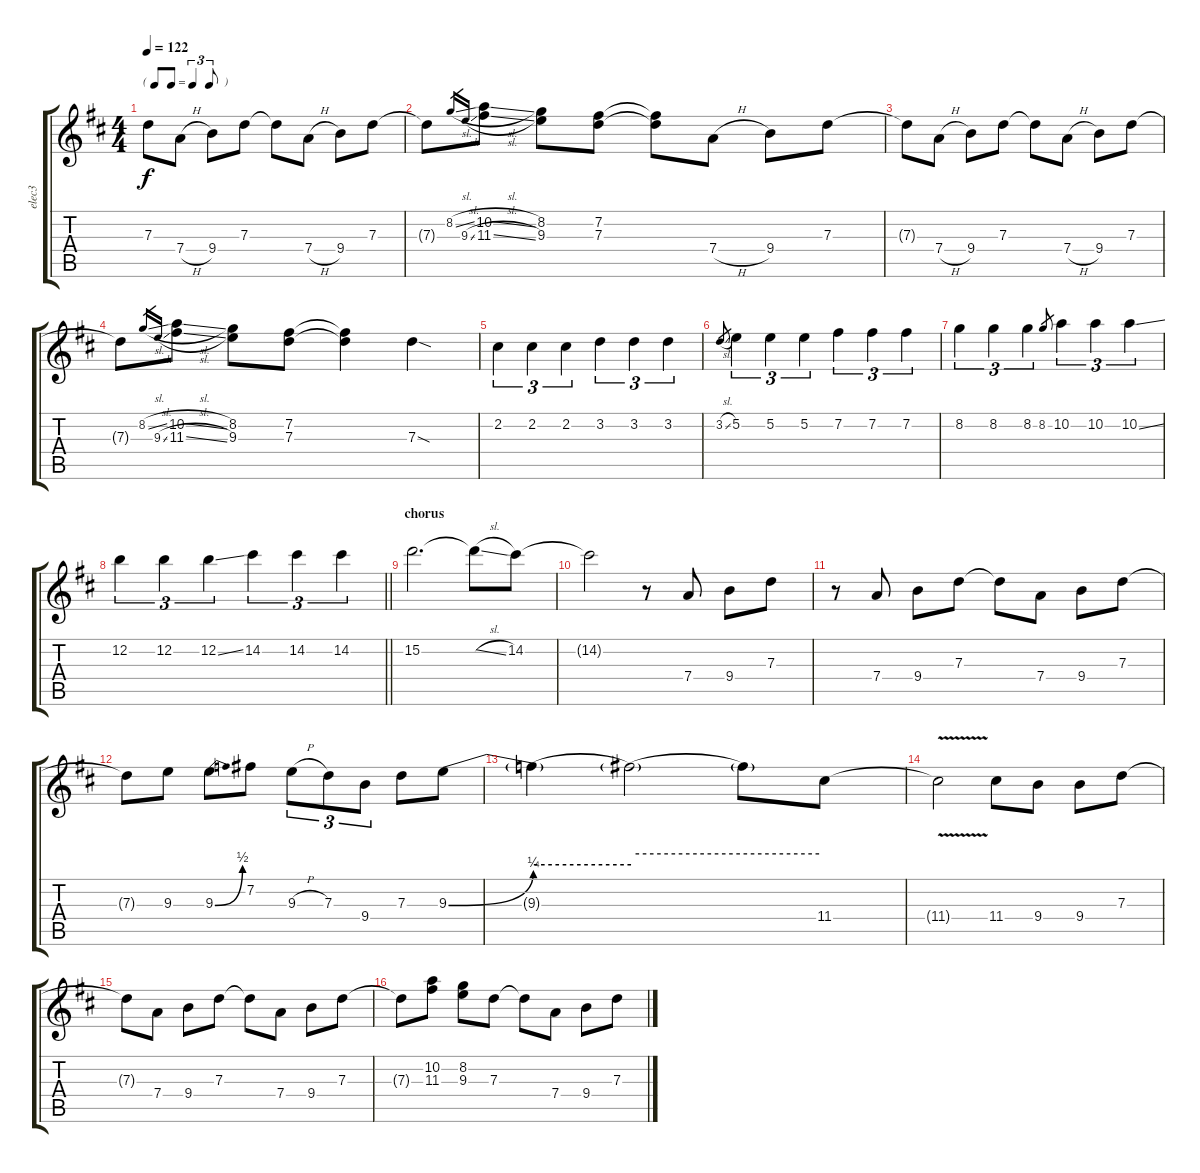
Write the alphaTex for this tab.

\track ("elec3" "elec3") {instrument distortionguitar}
\staff {score tabs}
\tuning (E4 B3 G3 D3 A2 E2) {hide}
\ts (4 4)
\tf triplet8th
\tempo 122
\clef g2
\ks d
7.3{t}.8{dy f} 7.4{h}.8 9.4.8 7.3.8 7.3{t}.8 7.4{h}.8 9.4.8 7.3.8 |
7.3{t}.8 8.2{sl}.16{gr} 9.3{sl}.16{gr} (10.2{sl} 11.3{sl}).8 (8.2 9.3).8 (7.2 7.3).8 (7.2{t} 7.3{t}).8 7.4{h}.8 9.4.8 7.3.8 |
7.3{t}.8 7.4{h}.8 9.4.8 7.3.8 7.3{t}.8 7.4{h}.8 9.4.8 7.3.8 |
7.3{t}.8 8.2{sl}.16{gr} 9.3{sl}.16{gr} (10.2{sl} 11.3{sl}).8 (8.2 9.3).8 (7.2 7.3).8 (7.2{t} 7.3{t}).4 7.3{sod}.4 |
2.2.4{tu (3 2)} 2.2.4{tu (3 2)} 2.2.4{tu (3 2)} 3.2.4{tu (3 2)} 3.2.4{tu (3 2)} 3.2.4{tu (3 2)} |
3.2{sl}.8{gr} 5.2.4{tu (3 2)} 5.2.4{tu (3 2)} 5.2.4{tu (3 2)} 7.2.4{tu (3 2)} 7.2.4{tu (3 2)} 7.2.4{tu (3 2)} |
8.2.4{tu (3 2)} 8.2.4{tu (3 2)} 8.2.4{tu (3 2)} 8.2.8{gr} 10.2.4{tu (3 2)} 10.2.4{tu (3 2)} 10.2{ss}.4{tu (3 2)} |
\barLineRight lightlight
12.2.4{tu (3 2)} 12.2.4{tu (3 2)} 12.2{ss}.4{tu (3 2)} 14.2.4{tu (3 2)} 14.2.4{tu (3 2)} 14.2.4{tu (3 2)} |
\section ("" "chorus")
15.2.2{d} 15.2{sl t}.8 14.2.8 |
14.2{t}.2 r.8 7.4.8 9.4.8 7.3.8 |
r.8 7.4.8 9.4.8 7.3.8 7.3{t}.8 7.4.8 9.4.8 7.3.8 |
7.3{t}.8 9.3.8 9.3{be (bend 0 0 60 2)}.8 7.2.8 9.3{h}.8{tu (3 2)} 7.3.8{tu (3 2)} 9.4.8{tu (3 2)} 7.3.8 9.3{be (bend 0 0 60 1)}.8 |
9.3{be (hold 0 2 60 2) t}.4 9.3{be (hold 0 4 60 4) t}.2 9.3{t}.8 11.4.8 |
11.4{v t}.2 11.4.8 9.4.8 9.4.8 7.3.8 |
7.3{t}.8 7.4.8 9.4.8 7.3.8 7.3{t}.8 7.4.8 9.4.8 7.3.8 |
7.3{t}.8 (10.2 11.3).8 (8.2 9.3).8 7.3.8 7.3{t}.8 7.4.8 9.4.8 7.3.8
